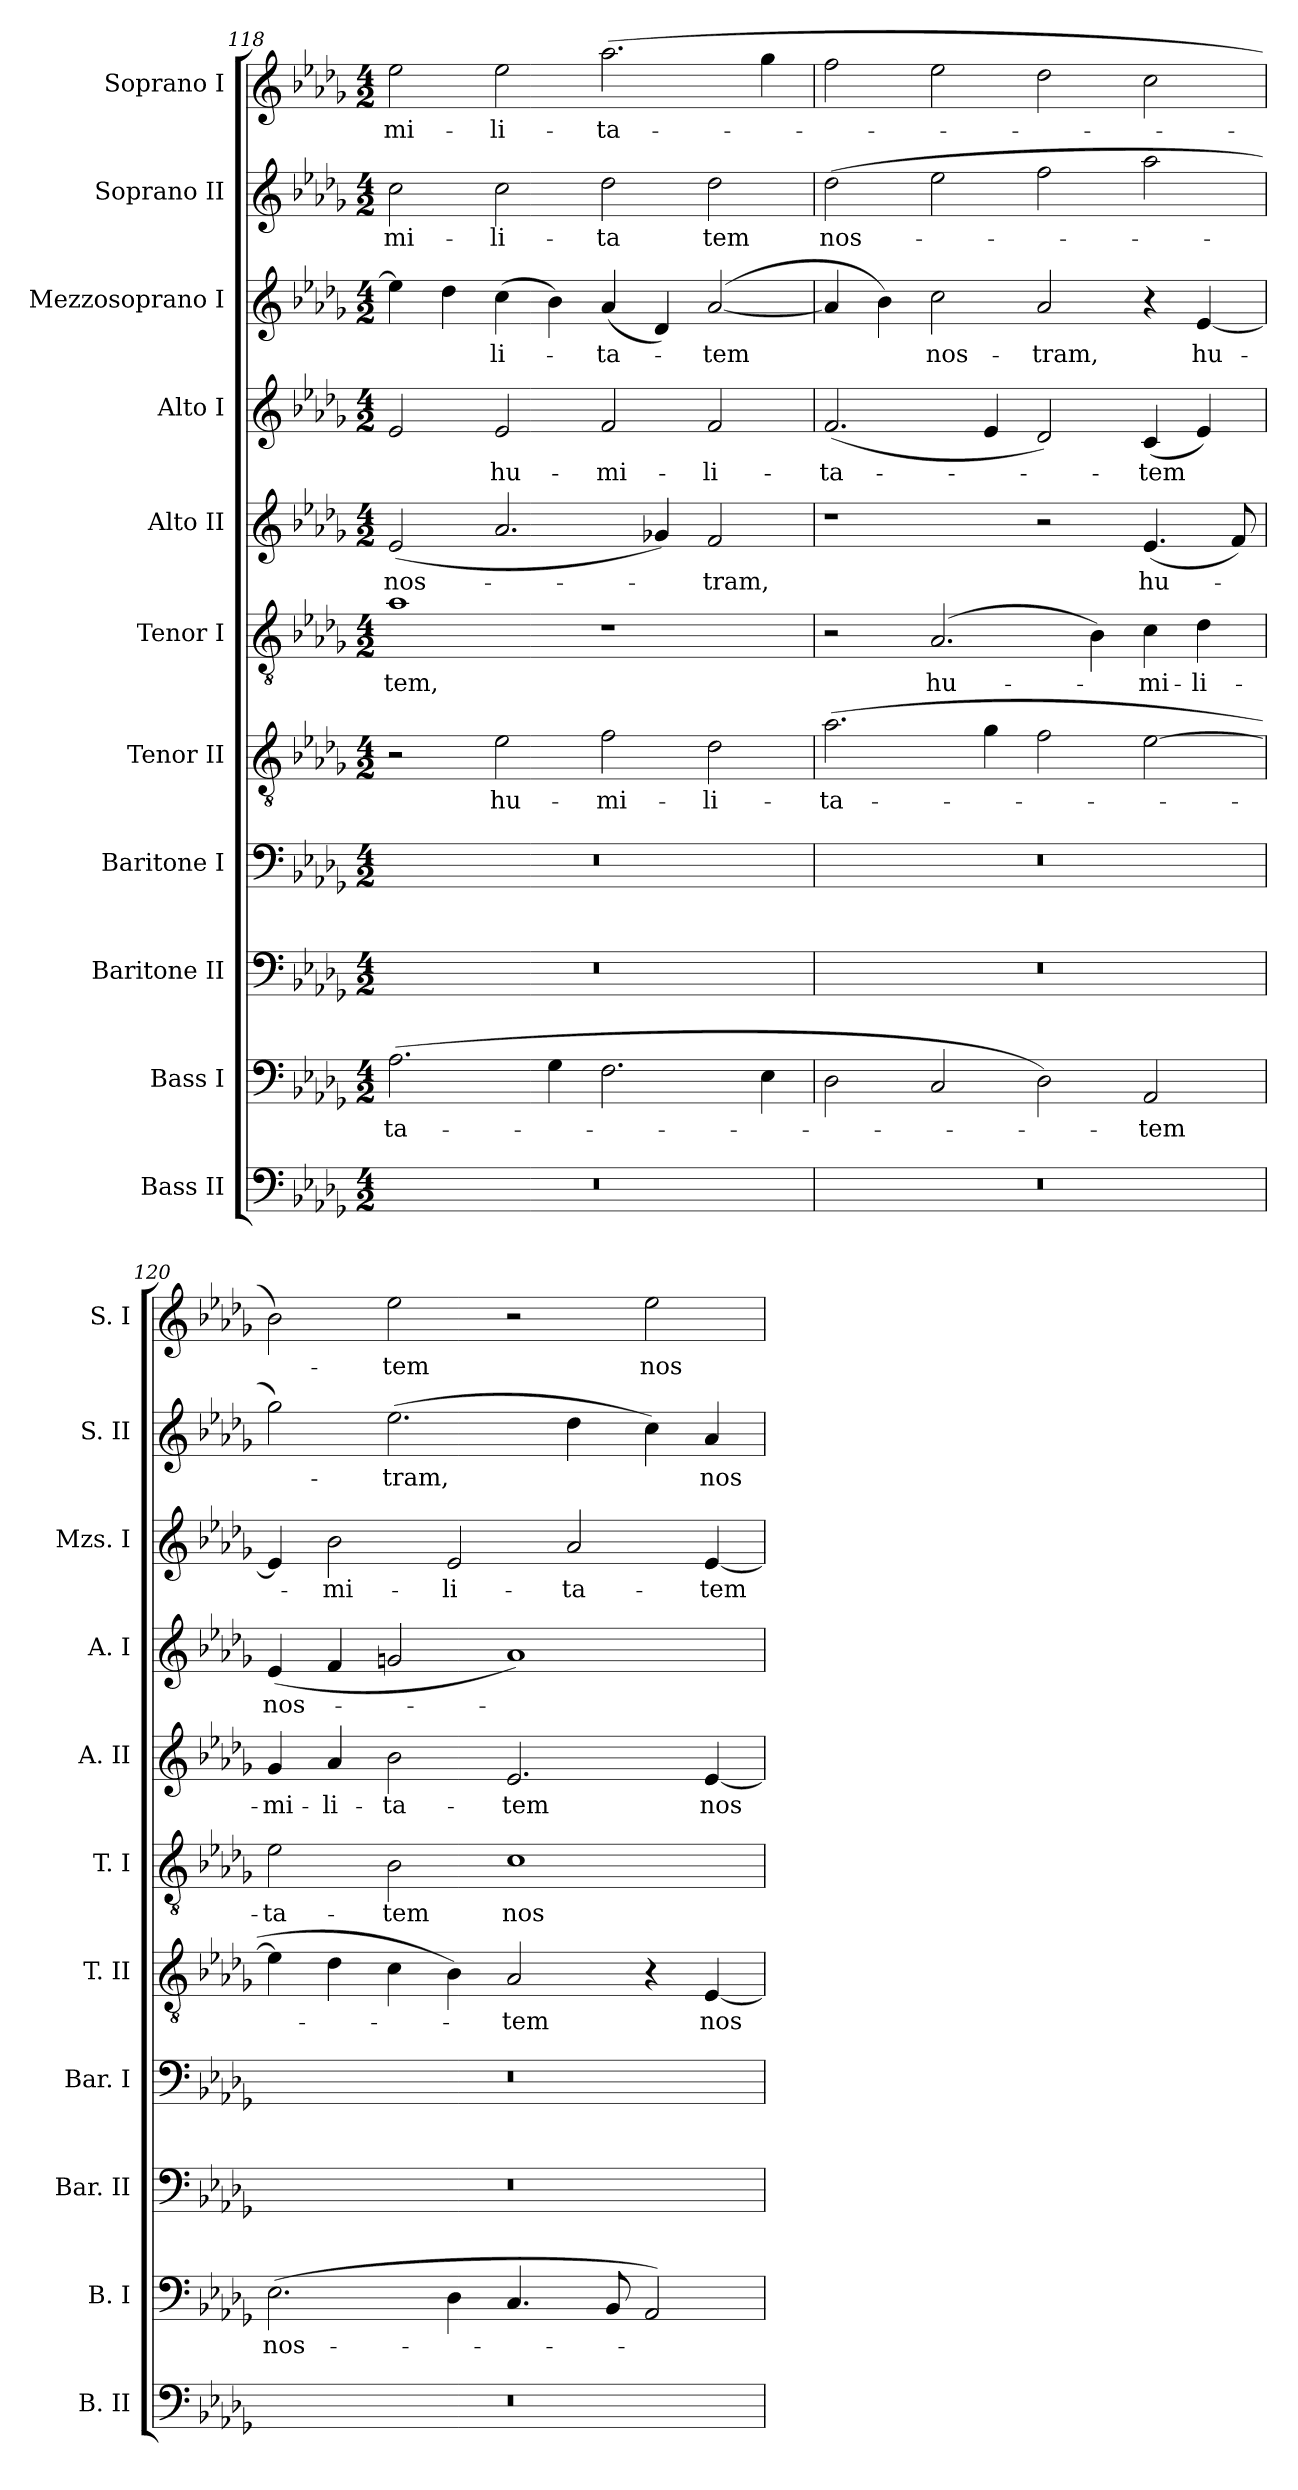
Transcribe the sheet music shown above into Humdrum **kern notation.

**kern	**kern	**text	**kern	**kern	**kern	**text	**kern	**text	**kern	**text	**kern	**text	**kern	**text	**kern	**text	**kern	**text
*part11	*part10	*part10	*part9	*part8	*part7	*part7	*part6	*part6	*part5	*part5	*part4	*part4	*part3	*part3	*part2	*part2	*part1	*part1
*staff11	*staff10	*staff10	*staff9	*staff8	*staff7	*staff7	*staff6	*staff6	*staff5	*staff5	*staff4	*staff4	*staff3	*staff3	*staff2	*staff2	*staff1	*staff1
*I"Bass II	*I"Bass I	*	*I"Baritone II	*I"Baritone I	*I"Tenor II	*	*I"Tenor I	*	*I"Alto II	*	*I"Alto I	*	*I"Mezzosoprano I	*	*I"Soprano II	*	*I"Soprano I	*
*I'B. II	*I'B. I	*	*I'Bar. II	*I'Bar. I	*I'T. II	*	*I'T. I	*	*I'A. II	*	*I'A. I	*	*I'Mzs. I	*	*I'S. II	*	*I'S. I	*
*clefF4	*clefF4	*	*clefF4	*clefF4	*clefGv2	*	*clefGv2	*	*clefG2	*	*clefG2	*	*clefG2	*	*clefG2	*	*clefG2	*
*k[b-e-a-d-g-]	*k[b-e-a-d-g-]	*	*k[b-e-a-d-g-]	*k[b-e-a-d-g-]	*k[b-e-a-d-g-]	*	*k[b-e-a-d-g-]	*	*k[b-e-a-d-g-]	*	*k[b-e-a-d-g-]	*	*k[b-e-a-d-g-]	*	*k[b-e-a-d-g-]	*	*k[b-e-a-d-g-]	*
*D-:	*D-:	*	*D-:	*D-:	*D-:	*	*D-:	*	*D-:	*	*D-:	*	*D-:	*	*D-:	*	*D-:	*
*M4/2	*M4/2	*	*M4/2	*M4/2	*M4/2	*	*M4/2	*	*M4/2	*	*M4/2	*	*M4/2	*	*M4/2	*	*M4/2	*
=118	=118	=118	=118	=118	=118	=118	=118	=118	=118	=118	=118	=118	=118	=118	=118	=118	=118	=118
0r	(2.A-\	ta-	0r	0r	2r	.	1a-	-tem,	(2e-/	nos-	2e-/	.	4ee-\]	.	2cc\	-mi-	2ee-\	-mi-
.	.	.	.	.	.	.	.	.	.	.	.	.	4dd-\	.	.	.	.	.
.	.	.	.	.	2e-\	hu-	.	.	2.a-/	.	2e-/	hu-	(4cc\	-li-	2cc\	-li-	2ee-\	-li-
.	4G-\	.	.	.	.	.	.	.	.	.	.	.	4b-\)	.	.	.	.	.
.	2.F\	.	.	.	2f\	-mi-	1r	.	.	.	2f/	-mi-	(4a-/	-ta-	2dd-\	-ta	(2.aa-\	-ta-
.	.	.	.	.	.	.	.	.	4g-X/)	.	.	.	4d-/)	.	.	.	.	.
.	.	.	.	.	2d-\	-li-	.	.	2f/	-tram,	2f/	-li-	([2a-/	-tem	2dd-\	tem	.	.
.	4E-\	.	.	.	.	.	.	.	.	.	.	.	.	.	.	.	4gg-\	.
=119	=119	=119	=119	=119	=119	=119	=119	=119	=119	=119	=119	=119	=119	=119	=119	=119	=119	=119
0r	2D-\	.	0r	0r	(2.a-\	-ta-	2r	.	1r	.	(2.f/	-ta-	4a-/]	.	(2dd-\	nos-	2ff\	.
.	.	.	.	.	.	.	.	.	.	.	.	.	4b-\)	.	.	.	.	.
.	2C/	.	.	.	.	.	(2.A-/	hu-	.	.	.	.	2cc\	nos-	2ee-\	.	2ee-\	.
.	.	.	.	.	4g-\	.	.	.	.	.	4e-/	.	.	.	.	.	.	.
.	2D-\)	.	.	.	2f\	.	.	.	2r	.	2d-/)	.	2a-/	-tram,	2ff\	.	2dd-\	.
.	.	.	.	.	.	.	4B-\)	.	.	.	.	.	.	.	.	.	.	.
.	2AA-/	-tem	.	.	[2e-\	.	4c\	-mi-	(4.e-/	hu-	(4c/	-tem	4r	.	2aa-\	.	2cc\	.
.	.	.	.	.	.	.	4d-\	-li-	.	.	4e-/)	.	[4e-/	hu-	.	.	.	.
.	.	.	.	.	.	.	.	.	8f/)	.	.	.	.	.	.	.	.	.
!!LO:PB:g=z
=120	=120	=120	=120	=120	=120	=120	=120	=120	=120	=120	=120	=120	=120	=120	=120	=120	=120	=120
0r	(2.E-\	nos-	0r	0r	4e-\]	.	2e-\	-ta-	4g-/	-mi-	(4e-/	nos-	4e-/]	.	2gg-\)	.	2b-\)	.
.	.	.	.	.	4d-\	.	.	.	4a-/	-li-	4f/	.	2b-\	-mi-	.	.	.	.
.	.	.	.	.	4c\	.	2B-\	-tem	2b-\	-ta-	2gn/	.	.	.	(2.ee-\	tram,	2ee-\	-tem
.	4D-\	.	.	.	4B-\)	.	.	.	.	.	.	.	2e-/	-li-	.	.	.	.
.	4.C/	.	.	.	2A-/	-tem	1c	nos-	2.e-/	-tem	1a-)	.	.	.	.	.	2r	.
.	.	.	.	.	.	.	.	.	.	.	.	.	2a-/	-ta-	4dd-\	.	.	.
.	8BB-/	.	.	.	.	.	.	.	.	.	.	.	.	.	.	.	.	.
.	2AA-/)	.	.	.	4r	.	.	.	.	.	.	.	.	.	4cc\)	.	2ee-\	nos-
.	.	.	.	.	[4E-/	nos-	.	.	[4e-/	nos-	.	.	[4e-/	-tem	4a-/	nos-	.	.
=	=	=	=	=	=	=	=	=	=	=	=	=	=	=	=	=	=	=
*-	*-	*-	*-	*-	*-	*-	*-	*-	*-	*-	*-	*-	*-	*-	*-	*-	*-	*-
